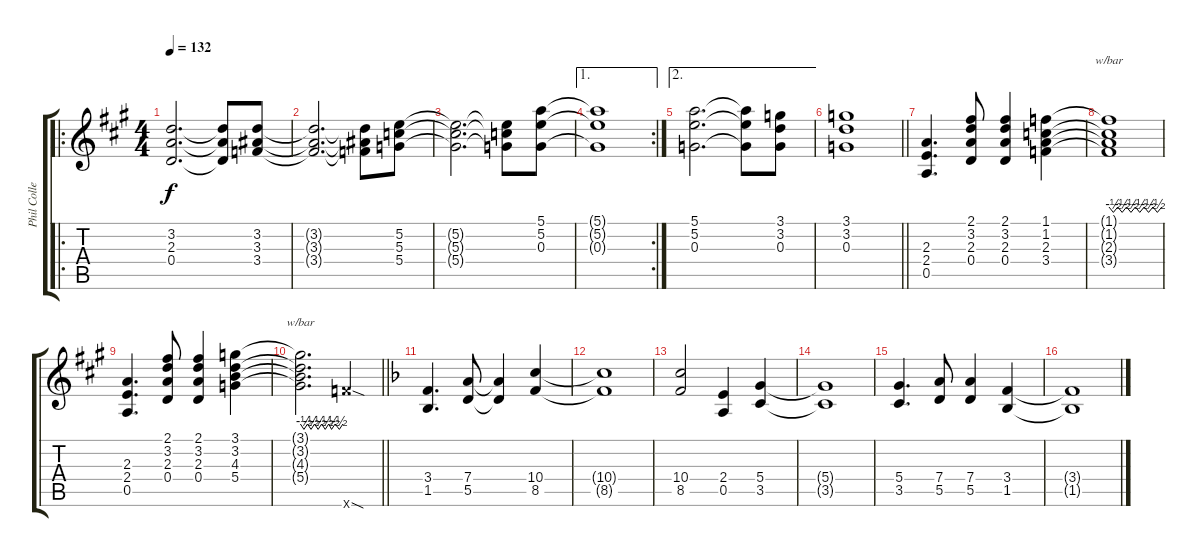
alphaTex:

\track ("Phil Collen" "Phil Colle") {instrument distortionguitar}
\staff {score tabs}
\tuning (E4 B3 G3 D3 A2 E2) {hide}
\ro
\ts (4 4)
\tempo 132
\clef g2
\ks a
(3.2 2.3 0.4).2{d dy f} (3.2{t} 2.3{t} 0.4{t}).8 (3.2 3.3 3.4).8 |
(3.2{t} 3.3{t} 3.4{t}).2{d} (3.2{t} 3.3{t} 3.4{t}).8 (5.2 5.3 5.4).8 |
(5.2{t} 5.3{t} 5.4{t}).2{d} (5.2{t} 5.3{t} 5.4{t}).8 (5.1 5.2 0.3).8 |
\ae 1
\rc 2
(5.1{t} 5.2{t} 0.3{t}).1 |
\ae 2
(5.1 5.2 0.3).2{d} (5.1{t} 5.2{t} 0.3{t}).8 (3.1 3.2 0.3).8 |
\barLineRight lightlight
(3.1 3.2 0.3).1 |
(2.3 2.4 0.5).4{d} (2.1 3.2 2.3 0.4).8 (2.1 3.2 2.3 0.4).4 (1.1 1.2 2.3 3.4).4 |
(1.1{t} 1.2{t} 2.3{t} 3.4{t}).1{tbe (custom default 0 0 5 -2 10 0 15 -2 20 0 25 -2 30 0 35 -2 40 0 45 -2 50 0 55 -2 60 0)} |
(2.3 2.4 0.5).4{d} (2.1 3.2 2.3 0.4).8 (2.1 3.2 2.3 0.4).4 (3.1 3.2 4.3 5.4).4 |
\barLineRight lightlight
(3.1{t} 3.2{t} 4.3{t} 5.4{t}).2{d tbe (custom default 0 0 5 -2 10 0 15 -2 20 0 25 -2 30 0 35 -2 40 0 44 -2 49 0 55 -2 60 0)} 13.6{sod x}.4 |
\ks f
(3.4 1.5).4{d} (7.4 5.5).8 (7.4{t} 5.5{t}).4 (10.4 8.5).4 |
(10.4{t} 8.5{t}).1 |
(10.4 8.5).2 (2.4 0.5).4 (5.4 3.5).4 |
(5.4{t} 3.5{t}).1 |
(5.4 3.5).4{d} (7.4 5.5).8 (7.4 5.5).4 (3.4 1.5).4 |
(3.4{t} 1.5{t}).1
